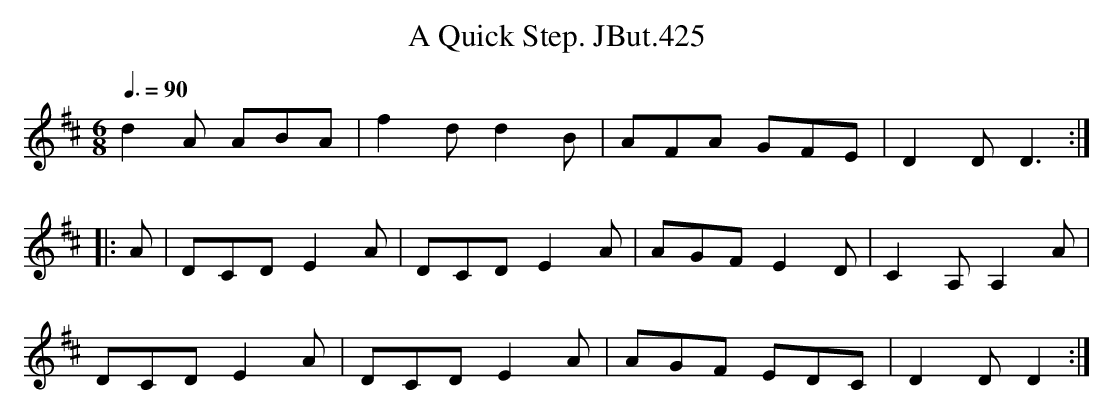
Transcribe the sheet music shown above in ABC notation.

X:1
T:Quick Step. JBut.425, A
M:6/8
L:1/8
Q:3/8=90
K:D
d2A ABA|f2d d2B|AFA GFE|D2D D3:|
|:A|DCD E2A|DCD E2A|AGF E2D|C2A,A,2A|
DCD E2A|DCD E2A|AGF EDC|D2D D2:|
